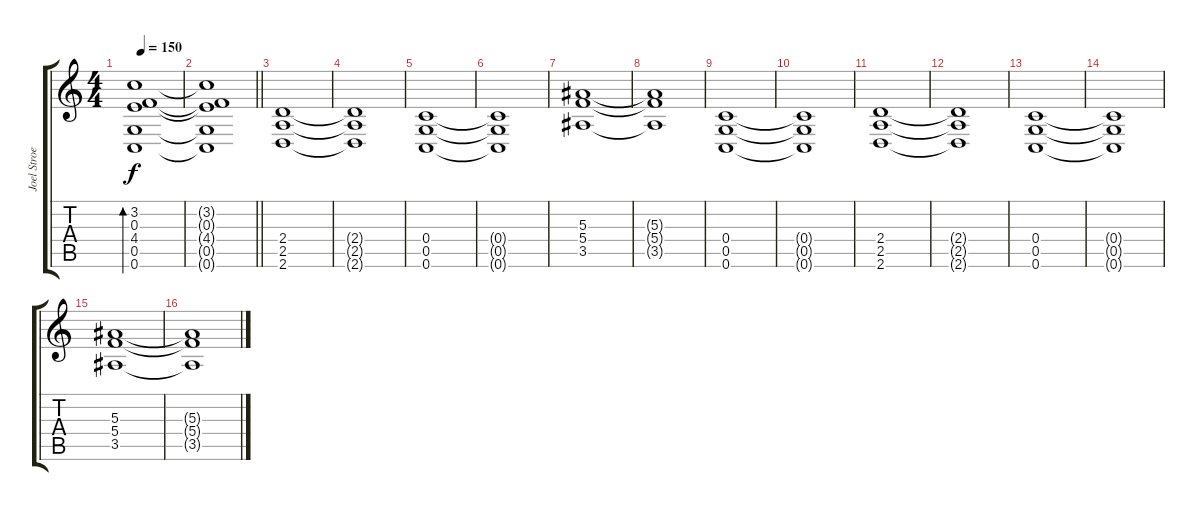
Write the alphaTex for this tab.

\track ("Joel Stroetzel" "Joel Stroe") {instrument distortionguitar}
\staff {score tabs}
\tuning (D4 A3 F3 C3 G2 C2) {hide}
\ts (4 4)
\tempo 150
\clef g2
\ks c
(3.2 0.3 4.4 0.5 0.6).1{bd 60 dy f} |
\barLineRight lightlight
(3.2{t} 0.3{t} 4.4{t} 0.5{t} 0.6{t}).1 |
(2.4 2.5 2.6).1{volume 13 instrument distortionguitar} |
(2.4{t} 2.5{t} 2.6{t}).1 |
(0.4 0.5 0.6).1 |
(0.4{t} 0.5{t} 0.6{t}).1 |
(5.3 5.4 3.5).1 |
(5.3{t} 5.4{t} 3.5{t}).1 |
(0.4 0.5 0.6).1 |
(0.4{t} 0.5{t} 0.6{t}).1 |
(2.4 2.5 2.6).1 |
(2.4{t} 2.5{t} 2.6{t}).1 |
(0.4 0.5 0.6).1 |
(0.4{t} 0.5{t} 0.6{t}).1 |
(5.3 5.4 3.5).1 |
(5.3{t} 5.4{t} 3.5{t}).1
